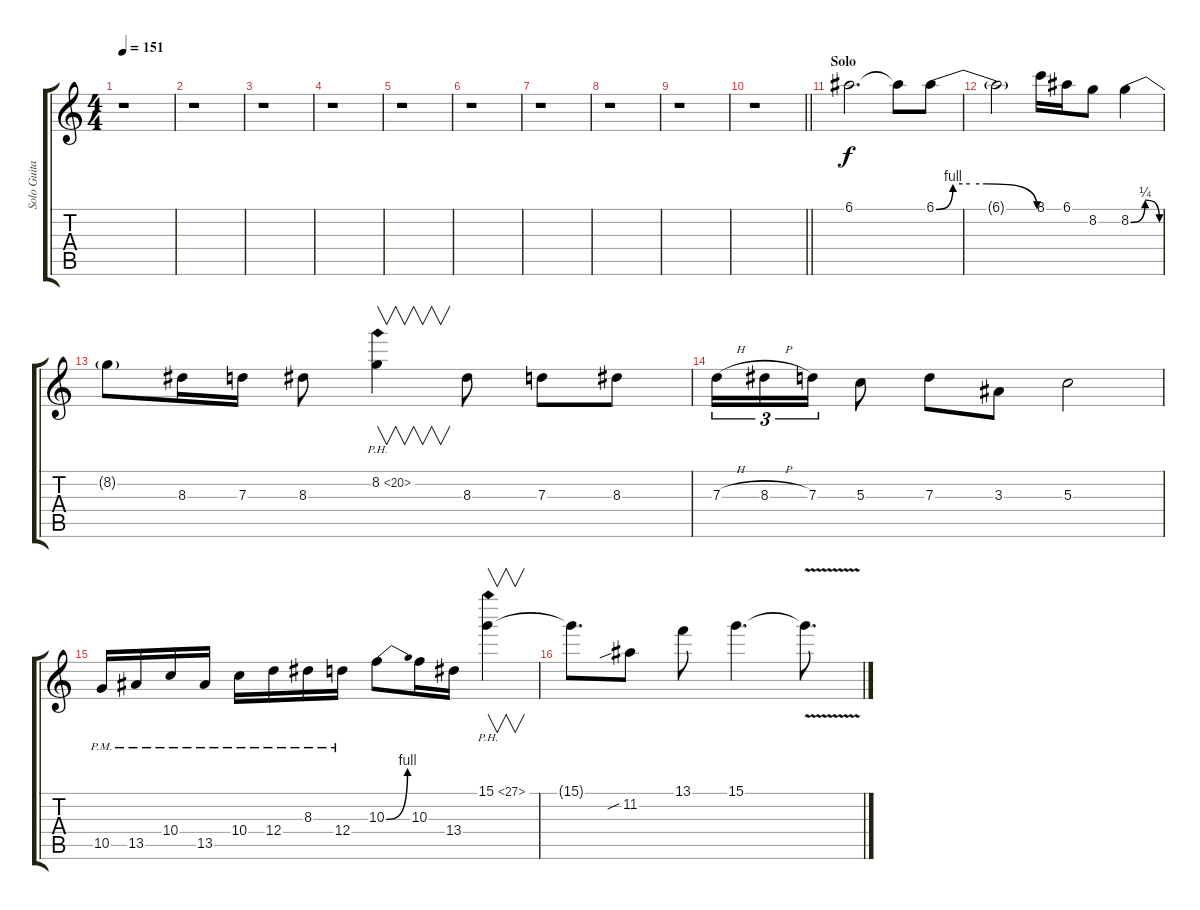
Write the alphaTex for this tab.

\track ("Solo Guitar" "Solo Guita") {instrument overdrivenguitar}
\staff {score tabs}
\tuning (E4 B3 G3 D3 A2 D2) {hide}
\ts (4 4)
\tempo 151
\clef g2
\ks c
r.1{dy f} |
r.1 |
r.1 |
r.1 |
r.1 |
r.1 |
r.1 |
r.1 |
r.1 |
\barLineRight lightlight
r.1 |
\section ("" "Solo")
6.1.2{d} 6.1{t}.8 6.1{be (custom 0 0 10 4 20 4 30 4 60 0)}.8 |
6.1{t}.2 8.1.16 6.1.16 8.2.8 8.2{be (bendrelease 0 0 15 1 45 1 60 0)}.4 |
8.2{t}.8 8.3.16 7.3.16 8.3.8 8.2{ph 12}.4{v} 8.3.8 7.3.8 8.3.8 |
7.3{h}.16{tu (3 2)} 8.3{h}.16{tu (3 2)} 7.3.16{tu (3 2)} 5.3.8 7.3.8 3.3.8 5.3.2 |
10.5{pm}.16 13.5{pm}.16 10.4{pm}.16 13.5{pm}.16 10.4{pm}.16 12.4{pm}.16 8.3{pm}.16 12.4{pm}.16 10.3{be (bend 0 0 60 4)}.8 10.3.16 13.4.16 15.1{ph 12}.4{v} |
15.1{t}.8{d} 11.2{sib}.8 13.1.8 15.1.4{d} 15.1{v t}.8{d}
